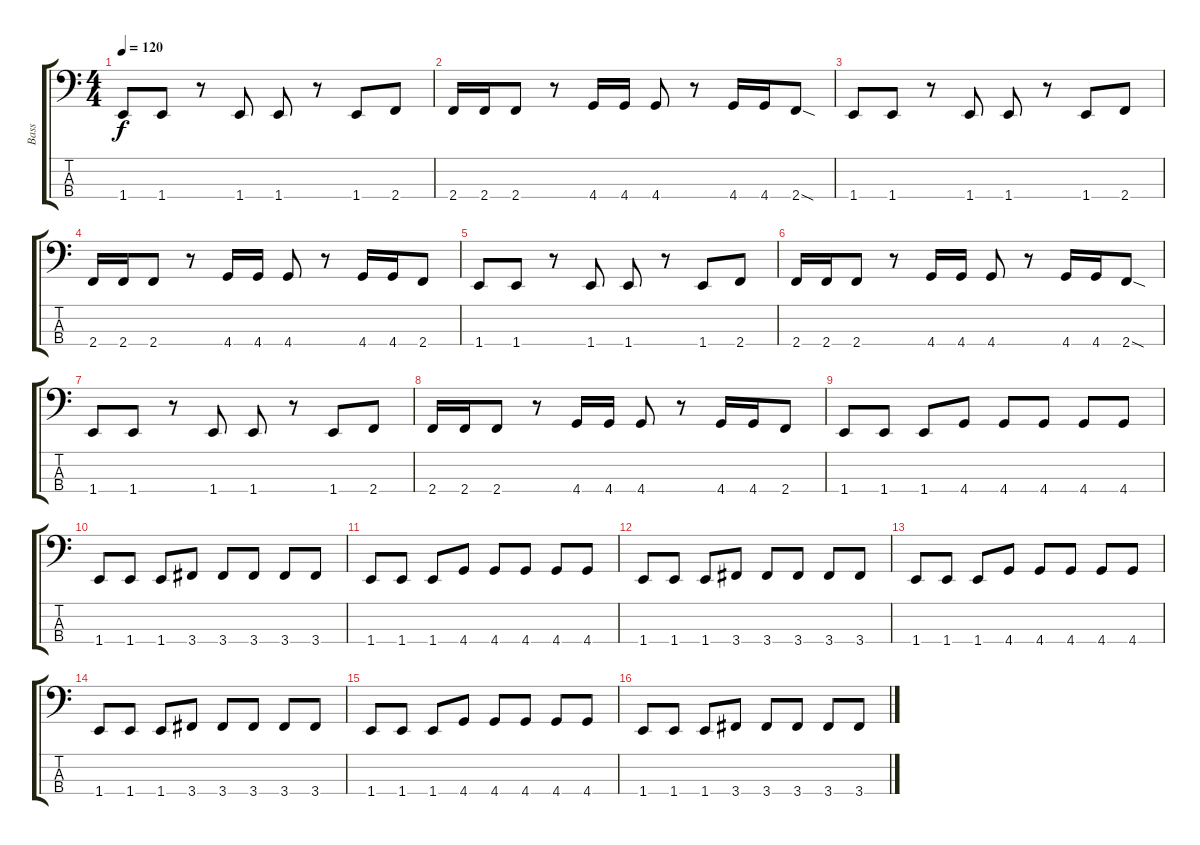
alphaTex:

\track ("Bass" "Bass") {instrument distortionguitar}
\staff {score tabs}
\tuning (Gb2 Db2 Ab1 Eb1) {hide}
\ts (4 4)
\tempo 120
\clef f4
\ks c
1.4.8{dy f} 1.4.8 r.8 1.4.8 1.4.8 r.8 1.4.8 2.4.8 |
2.4.16 2.4.16 2.4.8 r.8 4.4.16 4.4.16 4.4.8 r.8 4.4.16 4.4.16 2.4{sod}.8 |
1.4.8 1.4.8 r.8 1.4.8 1.4.8 r.8 1.4.8 2.4.8 |
2.4.16 2.4.16 2.4.8 r.8 4.4.16 4.4.16 4.4.8 r.8 4.4.16 4.4.16 2.4.8 |
1.4.8 1.4.8 r.8 1.4.8 1.4.8 r.8 1.4.8 2.4.8 |
2.4.16 2.4.16 2.4.8 r.8 4.4.16 4.4.16 4.4.8 r.8 4.4.16 4.4.16 2.4{sod}.8 |
1.4.8 1.4.8 r.8 1.4.8 1.4.8 r.8 1.4.8 2.4.8 |
2.4.16 2.4.16 2.4.8 r.8 4.4.16 4.4.16 4.4.8 r.8 4.4.16 4.4.16 2.4.8 |
1.4.8 1.4.8 1.4.8 4.4.8 4.4.8 4.4.8 4.4.8 4.4.8 |
1.4.8 1.4.8 1.4.8 3.4.8 3.4.8 3.4.8 3.4.8 3.4.8 |
1.4.8 1.4.8 1.4.8 4.4.8 4.4.8 4.4.8 4.4.8 4.4.8 |
1.4.8 1.4.8 1.4.8 3.4.8 3.4.8 3.4.8 3.4.8 3.4.8 |
1.4.8 1.4.8 1.4.8 4.4.8 4.4.8 4.4.8 4.4.8 4.4.8 |
1.4.8 1.4.8 1.4.8 3.4.8 3.4.8 3.4.8 3.4.8 3.4.8 |
1.4.8 1.4.8 1.4.8 4.4.8 4.4.8 4.4.8 4.4.8 4.4.8 |
1.4.8 1.4.8 1.4.8 3.4.8 3.4.8 3.4.8 3.4.8 3.4.8
